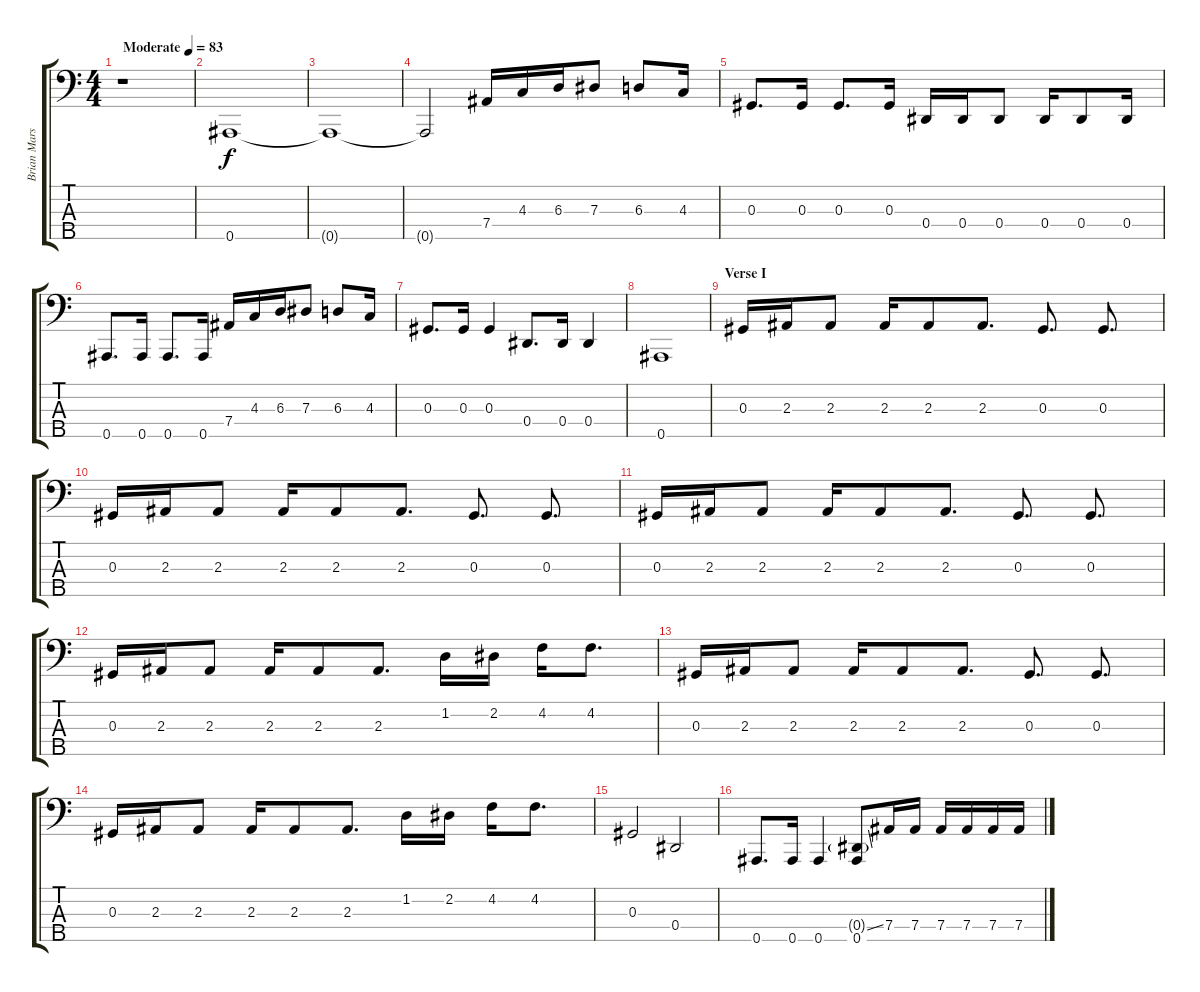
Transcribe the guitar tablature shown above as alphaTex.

\track ("Brian Marshall" "Brian Mars") {instrument electricbassfinger}
\staff {score tabs}
\tuning (Gb2 Db2 Ab1 Eb1 Bb0) {hide}
\ts (4 4)
\tempo (83 "Moderate")
\clef f4
\ks c
r.1{dy f instrument electricbassfinger} |
0.5.1 |
0.5{t}.1 |
0.5{t}.2 7.4.16 4.3.16 6.3.16 7.3.8 6.3.8 4.3.16 |
0.3.8{d} 0.3.16 0.3.8{d} 0.3.16 0.4.16 0.4.16 0.4.8 0.4.16 0.4.8 0.4.16 |
0.5.8{d} 0.5.16 0.5.8{d} 0.5.16 7.4.16 4.3.16 6.3.16 7.3.8 6.3.8 4.3.16 |
0.3.8{d} 0.3.16 0.3.4 0.4.8{d} 0.4.16 0.4.4 |
0.5.1 |
\section ("" "Verse I")
0.3.16 2.3.16 2.3.8 2.3.16 2.3.8 2.3.8{d} 0.3.8{d} 0.3.8{d} |
0.3.16 2.3.16 2.3.8 2.3.16 2.3.8 2.3.8{d} 0.3.8{d} 0.3.8{d} |
0.3.16 2.3.16 2.3.8 2.3.16 2.3.8 2.3.8{d} 0.3.8{d} 0.3.8{d} |
0.3.16 2.3.16 2.3.8 2.3.16 2.3.8 2.3.8{d} 1.2.16 2.2.16 4.2.16 4.2.8{d} |
0.3.16 2.3.16 2.3.8 2.3.16 2.3.8 2.3.8{d} 0.3.8{d} 0.3.8{d} |
0.3.16 2.3.16 2.3.8 2.3.16 2.3.8 2.3.8{d} 1.2.16 2.2.16 4.2.16 4.2.8{d} |
0.3.2 0.4.2 |
0.5.8{d} 0.5.16 0.5.4 (0.4{ss g} 0.5).8 7.4.16 7.4.16 7.4.16 7.4.16 7.4.16 7.4.16
